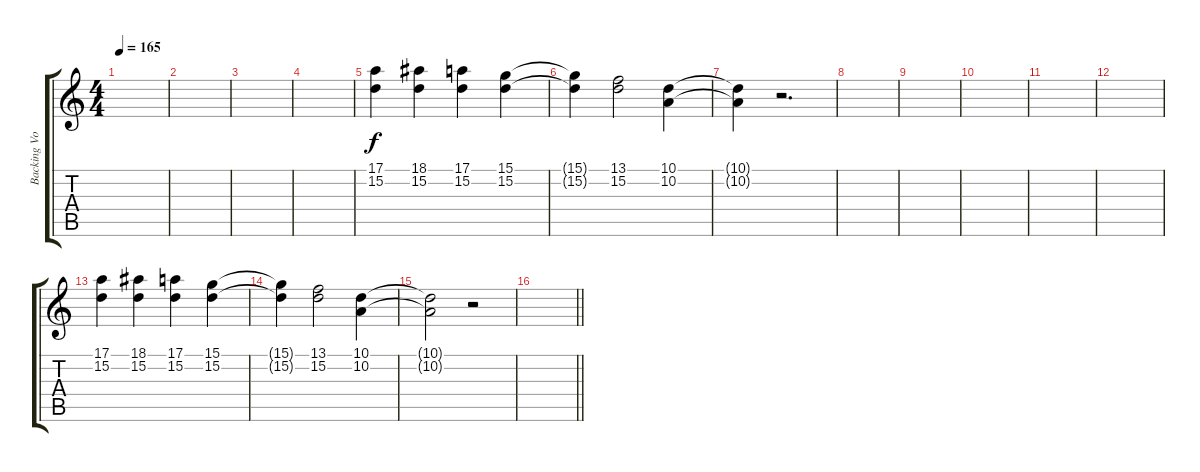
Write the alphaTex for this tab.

\track ("Backing Vocals" "Backing Vo") {instrument lead6voice}
\staff {score tabs}
\tuning (E4 B3 G3 D3 A2 E2) {hide}
\ts (4 4)
\tempo 165
\clef g2
\ks c
|
|
|
|
(17.1 15.2).4 (18.1 15.2).4 (17.1 15.2).4 (15.1 15.2).4 |
(15.1{t} 15.2{t}).4 (13.1 15.2).2 (10.1 10.2).4 |
(10.1{t} 10.2{t}).4 r.2{d} |
|
|
|
|
|
(17.1 15.2).4 (18.1 15.2).4 (17.1 15.2).4 (15.1 15.2).4 |
(15.1{t} 15.2{t}).4 (13.1 15.2).2 (10.1 10.2).4 |
(10.1{t} 10.2{t}).2 r.2 |
\barLineRight lightlight
